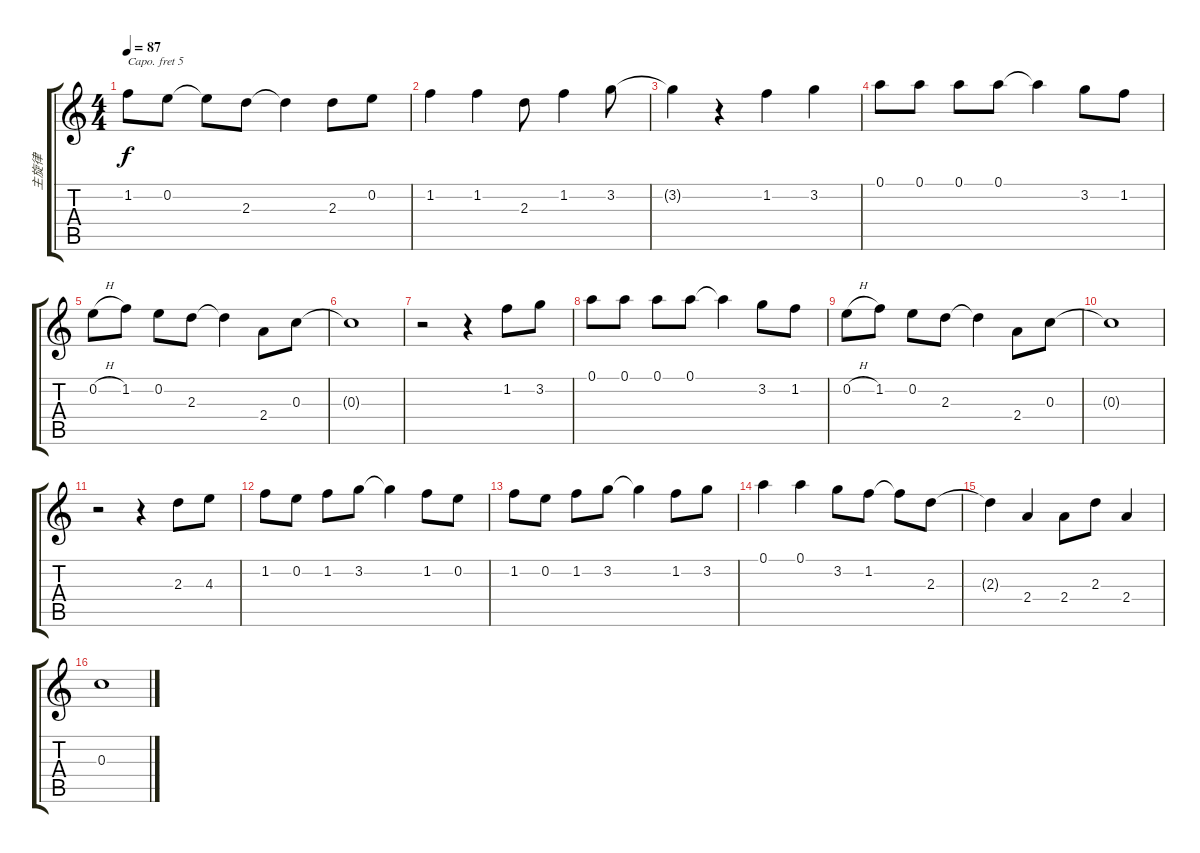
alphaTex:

\track ("主旋律" "主旋律") {instrument electricguitarjazz}
\staff {score tabs}
\capo 5
\tuning (E4 B3 G3 D3 A2 E2) {hide}
\ts (4 4)
\tempo 87
\clef g2
\ks c
1.2.8{dy f} 0.2.8 0.2{t}.8 2.3.8 2.3{t}.4 2.3.8 0.2.8 |
1.2.4 1.2.4 2.3.8 1.2.4 3.2.8 |
3.2{t}.4 r.4 1.2.4 3.2.4 |
0.1.8 0.1.8 0.1.8 0.1.8 0.1{t}.4 3.2.8 1.2.8 |
0.2{h}.8 1.2.8 0.2.8 2.3.8 2.3{t}.4 2.4.8 0.3.8 |
0.3{t}.1 |
r.2 r.4 1.2.8 3.2.8 |
0.1.8 0.1.8 0.1.8 0.1.8 0.1{t}.4 3.2.8 1.2.8 |
0.2{h}.8 1.2.8 0.2.8 2.3.8 2.3{t}.4 2.4.8 0.3.8 |
0.3{t}.1 |
r.2 r.4 2.3.8 4.3.8 |
1.2.8 0.2.8 1.2.8 3.2.8 3.2{t}.4 1.2.8 0.2.8 |
1.2.8 0.2.8 1.2.8 3.2.8 3.2{t}.4 1.2.8 3.2.8 |
0.1.4 0.1.4 3.2.8 1.2.8 1.2{t}.8 2.3.8 |
2.3{t}.4 2.4.4 2.4.8 2.3.8 2.4.4 |
0.3.1
